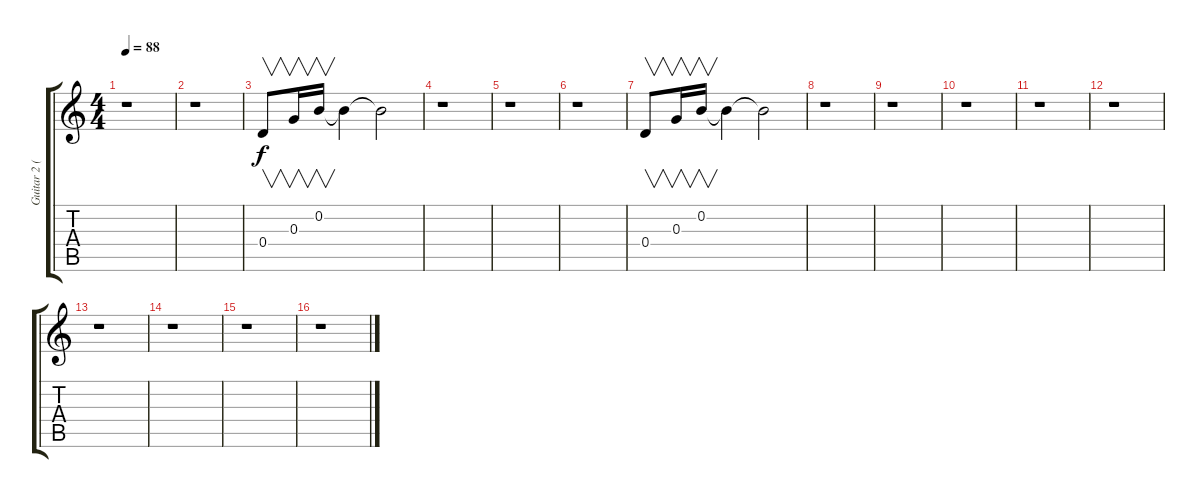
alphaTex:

\track ("Guitar 2 (with tremolo)" "Guitar 2 (") {instrument overdrivenguitar}
\staff {score tabs}
\tuning (E4 B3 G3 D3 A2 E2) {hide}
\ts (4 4)
\tempo 88
\clef g2
\ks c
r.1{dy f} |
r.1 |
0.4.8{v} 0.3.16{v} 0.2.16{v} 0.2{t}.4 0.2{t}.2 |
r.1 |
r.1 |
r.1 |
0.4.8{v} 0.3.16{v} 0.2.16{v} 0.2{t}.4 0.2{t}.2 |
r.1 |
r.1 |
r.1 |
r.1 |
r.1 |
r.1 |
r.1 |
r.1 |
r.1
